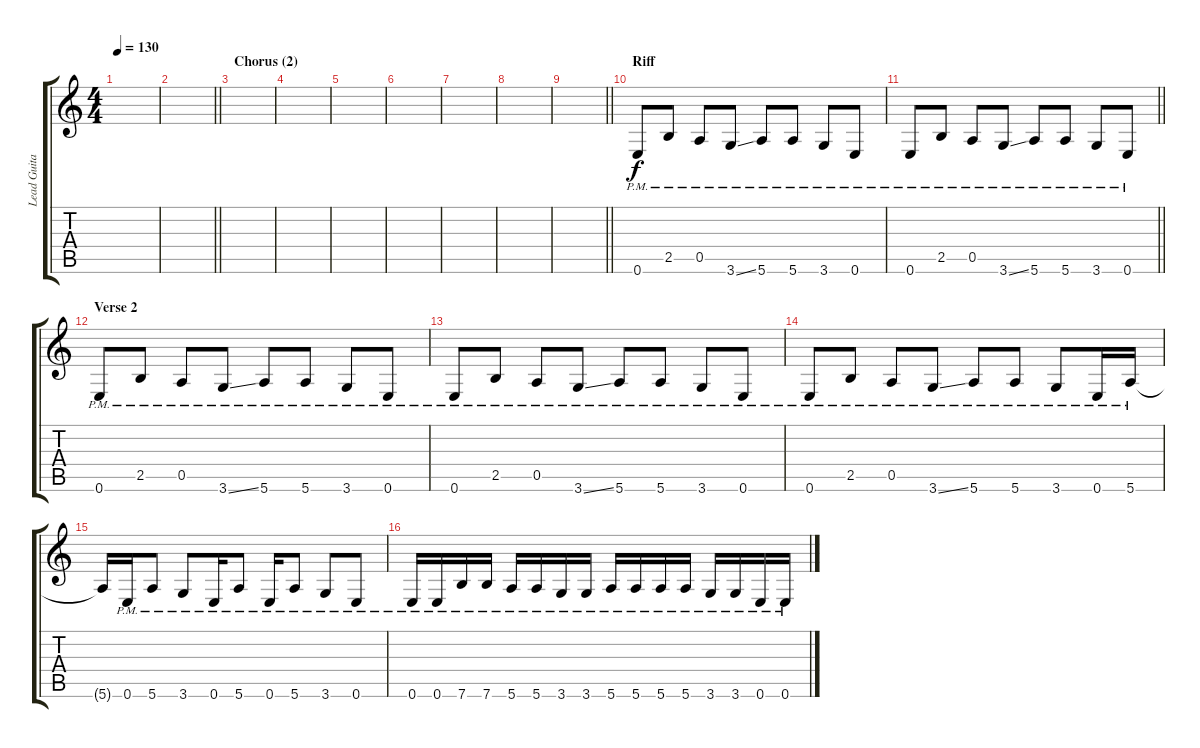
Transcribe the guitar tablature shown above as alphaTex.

\track ("Lead Guitar (Overdub)" "Lead Guita") {instrument electricguitarmuted}
\staff {score tabs}
\tuning (E4 B3 G3 D3 A2 E2) {hide}
\ts (4 4)
\tempo 130
\clef g2
\ks c
|
\barLineRight lightlight
|
\section ("" "Chorus (2)")
|
|
|
|
|
|
\barLineRight lightlight
|
\section ("" "Riff")
0.6{pm}.8 2.5{pm}.8 0.5{pm}.8 3.6{ss pm}.8 5.6{pm}.8 5.6{pm}.8 3.6{pm}.8 0.6{pm}.8 |
\barLineRight lightlight
0.6{pm}.8 2.5{pm}.8 0.5{pm}.8 3.6{ss pm}.8 5.6{pm}.8 5.6{pm}.8 3.6{pm}.8 0.6{pm}.8 |
\section ("" "Verse 2")
0.6{pm}.8 2.5{pm}.8 0.5{pm}.8 3.6{ss pm}.8 5.6{pm}.8 5.6{pm}.8 3.6{pm}.8 0.6{pm}.8 |
0.6{pm}.8 2.5{pm}.8 0.5{pm}.8 3.6{ss pm}.8 5.6{pm}.8 5.6{pm}.8 3.6{pm}.8 0.6{pm}.8 |
0.6{pm}.8 2.5{pm}.8 0.5{pm}.8 3.6{ss pm}.8 5.6{pm}.8 5.6{pm}.8 3.6{pm}.8 0.6{pm}.16 5.6{pm}.16 |
5.6{t}.16 0.6{pm}.16 5.6{pm}.8 3.6{pm}.8 0.6{pm}.16 5.6{pm}.8 0.6{pm}.16 5.6{pm}.8 3.6{pm}.8 0.6{pm}.8 |
0.6{pm}.16 0.6{pm}.16 7.6{pm}.16 7.6{pm}.16 5.6{pm}.16 5.6{pm}.16 3.6{pm}.16 3.6{pm}.16 5.6{pm}.16 5.6{pm}.16 5.6{pm}.16 5.6{pm}.16 3.6{pm}.16 3.6{pm}.16 0.6{pm}.16 0.6{pm}.16
